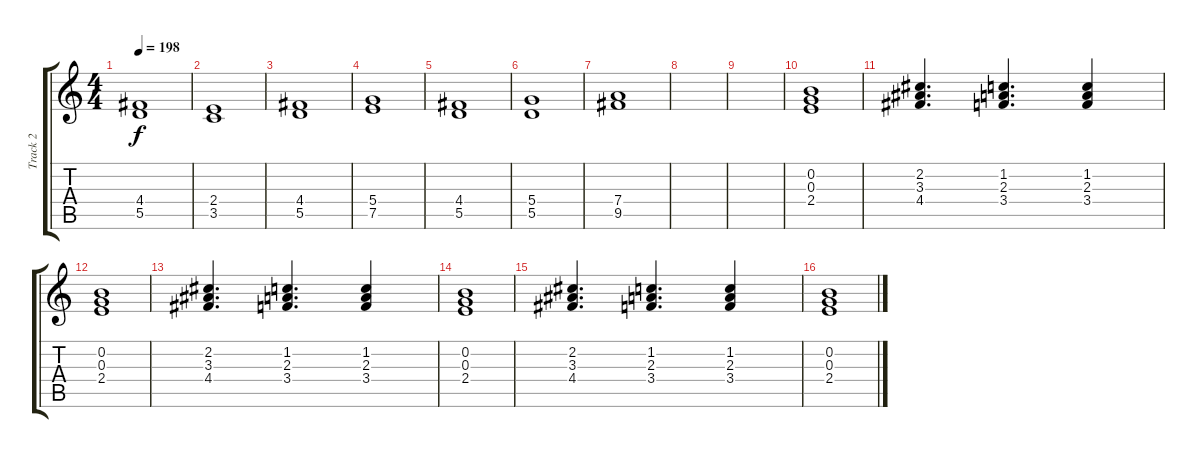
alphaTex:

\track ("Track 2" "Track 2") {instrument overdrivenguitar}
\staff {score tabs}
\tuning (E4 B3 G3 D3 A2 E2) {hide}
\ts (4 4)
\tempo 198
\clef g2
\ks c
(4.4 5.5).1{dy f} |
(2.4 3.5).1 |
(4.4 5.5).1 |
(5.4 7.5).1 |
(4.4 5.5).1 |
(5.4 5.5).1 |
(7.4 9.5).1 |
|
|
(0.2 0.3 2.4).1 |
(2.2 3.3 4.4).4{d} (1.2 2.3 3.4).4{d} (1.2 2.3 3.4).4 |
(0.2 0.3 2.4).1 |
(2.2 3.3 4.4).4{d} (1.2 2.3 3.4).4{d} (1.2 2.3 3.4).4 |
(0.2 0.3 2.4).1 |
(2.2 3.3 4.4).4{d} (1.2 2.3 3.4).4{d} (1.2 2.3 3.4).4 |
(0.2 0.3 2.4).1
